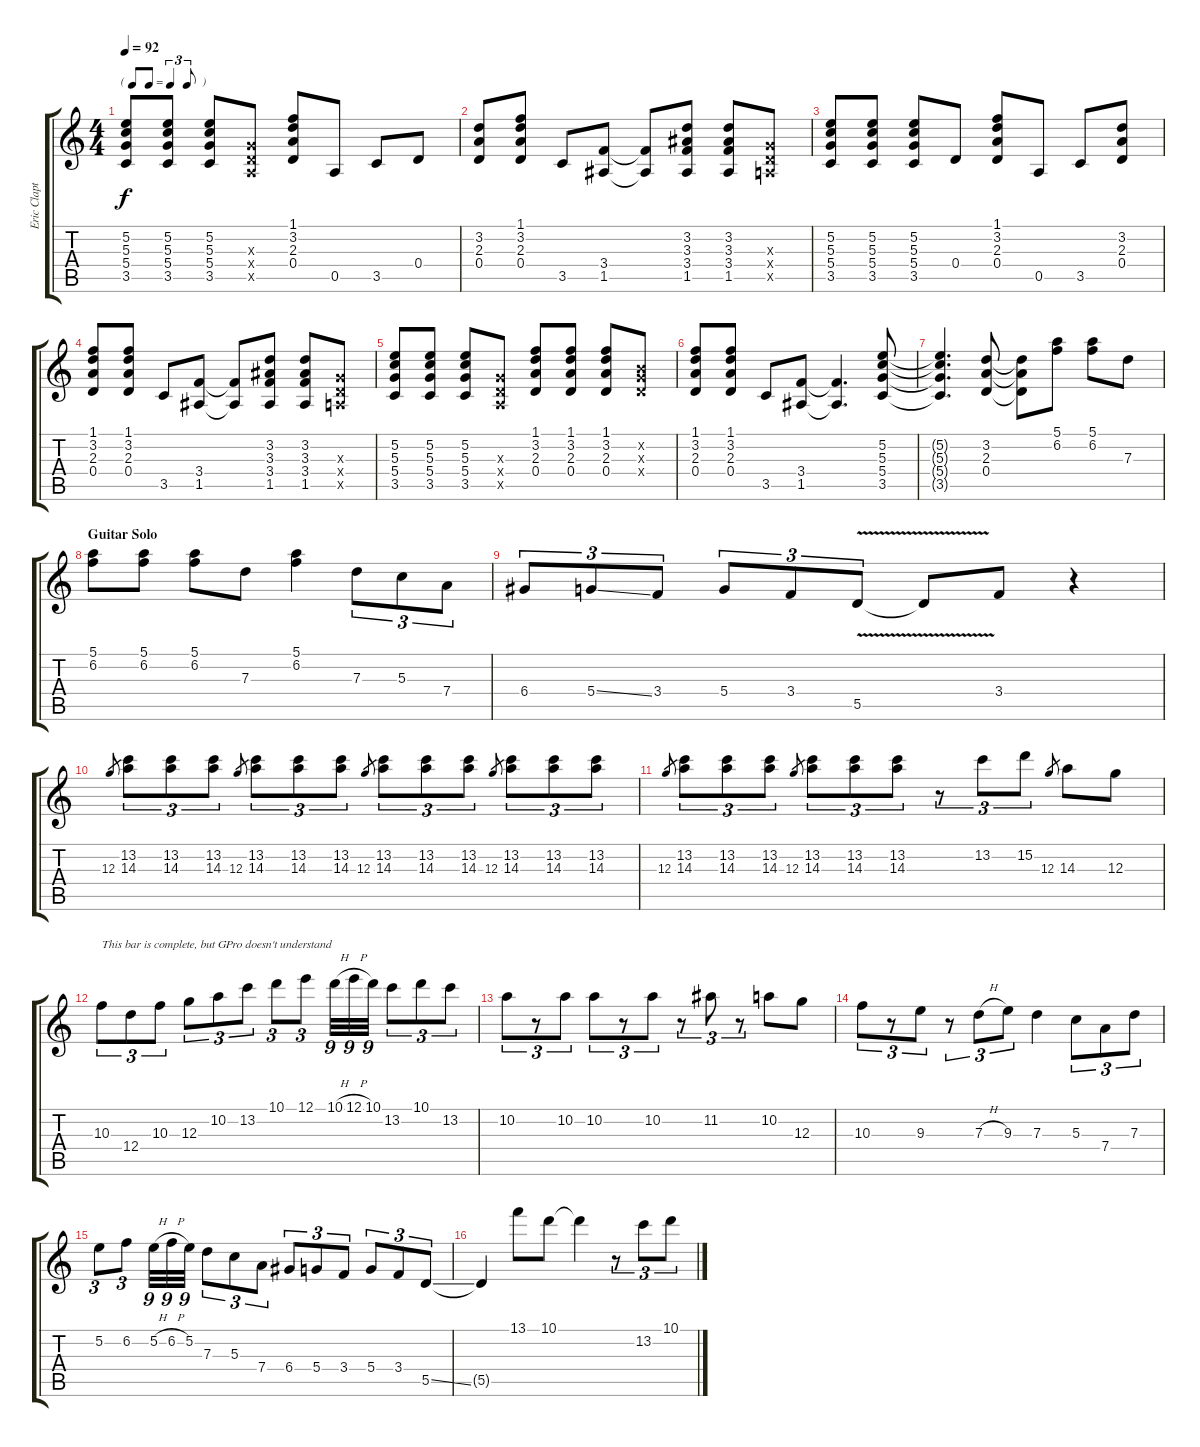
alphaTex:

\track ("Eric Clapton" "Eric Clapt") {instrument acousticguitarsteel}
\staff {score tabs}
\tuning (E4 B3 G3 D3 A2 E2) {hide}
\ts (4 4)
\tf triplet8th
\tempo 92
\clef g2
\ks c
(5.2 5.3 5.4 3.5).8{dy f} (5.2 5.3 5.4 3.5).8 (5.2 5.3 5.4 3.5).8 (0.3{x} 0.4{x} 0.5{x}).8 (1.1 3.2 2.3 0.4).8 0.5.8 3.5.8 0.4.8 |
(3.2 2.3 0.4).8 (1.1 3.2 2.3 0.4).8 3.5.8 (3.4 1.5).8 (3.4{t} 1.5{t}).8 (3.2 3.3 3.4 1.5).8 (3.2 3.3 3.4 1.5).8 (0.3{x} 0.4{x} 0.5{x}).8 |
(5.2 5.3 5.4 3.5).8 (5.2 5.3 5.4 3.5).8 (5.2 5.3 5.4 3.5).8 0.4.8 (1.1 3.2 2.3 0.4).8 0.5.8 3.5.8 (3.2 2.3 0.4).8 |
(1.1 3.2 2.3 0.4).8 (1.1 3.2 2.3 0.4).8 3.5.8 (3.4 1.5).8 (3.4{t} 1.5{t}).8 (3.2 3.3 3.4 1.5).8 (3.2 3.3 3.4 1.5).8 (0.3{x} 0.4{x} 0.5{x}).8 |
(5.2 5.3 5.4 3.5).8 (5.2 5.3 5.4 3.5).8 (5.2 5.3 5.4 3.5).8 (0.3{x} 0.4{x} 0.5{x}).8 (1.1 3.2 2.3 0.4).8 (1.1 3.2 2.3 0.4).8 (1.1 3.2 2.3 0.4).8 (0.2{x} 0.3{x} 0.4{x}).8 |
(1.1 3.2 2.3 0.4).8 (1.1 3.2 2.3 0.4).8 3.5.8 (3.4 1.5).8 (3.4{t} 1.5{t}).4{d} (5.2 5.3 5.4 3.5).8 |
(5.2{t} 5.3{t} 5.4{t} 3.5{t}).4{d} (3.2 2.3 0.4).8 (3.2{t} 2.3{t} 0.4{t}).8 (5.1 6.2).8 (5.1 6.2).8 7.3.8 |
\section ("" "Guitar Solo")
(5.1 6.2).8 (5.1 6.2).8 (5.1 6.2).8 7.3.8 (5.1 6.2).4 7.3.8{tu (3 2)} 5.3.8{tu (3 2)} 7.4.8{tu (3 2)} |
6.4.8{tu (3 2)} 5.4{ss}.8{tu (3 2)} 3.4.8{tu (3 2)} 5.4.8{tu (3 2)} 3.4.8{tu (3 2)} 5.5{v}.8{tu (3 2)} 5.5{t}.8 3.4.8 r.4 |
12.3.8{gr} (13.2 14.3).8{tu (3 2)} (13.2 14.3).8{tu (3 2)} (13.2 14.3).8{tu (3 2)} 12.3.8{gr} (13.2 14.3).8{tu (3 2)} (13.2 14.3).8{tu (3 2)} (13.2 14.3).8{tu (3 2)} 12.3.8{gr} (13.2 14.3).8{tu (3 2)} (13.2 14.3).8{tu (3 2)} (13.2 14.3).8{tu (3 2)} 12.3.8{gr} (13.2 14.3).8{tu (3 2)} (13.2 14.3).8{tu (3 2)} (13.2 14.3).8{tu (3 2)} |
12.3.8{gr} (13.2 14.3).8{tu (3 2)} (13.2 14.3).8{tu (3 2)} (13.2 14.3).8{tu (3 2)} 12.3.8{gr} (13.2 14.3).8{tu (3 2)} (13.2 14.3).8{tu (3 2)} (13.2 14.3).8{tu (3 2)} r.8{tu (3 2)} 13.2.8{tu (3 2)} 15.2.8{tu (3 2)} 12.3.8{gr} 14.3.8 12.3.8 |
10.3.8{tu (3 2) txt "This bar is complete, but GPro doesn't understand"} 12.4.8{tu (3 2)} 10.3.8{tu (3 2)} 12.3.8{tu (3 2)} 10.2.8{tu (3 2)} 13.2.8{tu (3 2)} 10.1.8{tu (3 2)} 12.1.8{tu (3 2)} 10.1{h}.32{tu (9 8)} 12.1{h}.32{tu (9 8)} 10.1.32{tu (9 8)} 13.2.8{tu (3 2)} 10.1.8{tu (3 2)} 13.2.8{tu (3 2)} |
10.2.8{tu (3 2)} r.8{tu (3 2)} 10.2.8{tu (3 2)} 10.2.8{tu (3 2)} r.8{tu (3 2)} 10.2.8{tu (3 2)} r.8{tu (3 2)} 11.2.8{tu (3 2)} r.8{tu (3 2)} 10.2.8 12.3.8 |
10.3.8{tu (3 2)} r.8{tu (3 2)} 9.3.8{tu (3 2)} r.8{tu (3 2)} 7.3{h}.8{tu (3 2)} 9.3.8{tu (3 2)} 7.3.4 5.3.8{tu (3 2)} 7.4.8{tu (3 2)} 7.3.8{tu (3 2)} |
5.2.8{tu (3 2)} 6.2.8{tu (3 2)} 5.2{h}.32{tu (9 8)} 6.2{h}.32{tu (9 8)} 5.2.32{tu (9 8)} 7.3.8{tu (3 2)} 5.3.8{tu (3 2)} 7.4.8{tu (3 2)} 6.4.8{tu (3 2)} 5.4.8{tu (3 2)} 3.4.8{tu (3 2)} 5.4.8{tu (3 2)} 3.4.8{tu (3 2)} 5.5{ss}.8{tu (3 2)} |
5.5{t}.4 13.1.8 10.1.8 10.1{t}.4 r.8{tu (3 2)} 13.2.8{tu (3 2)} 10.1.8{tu (3 2)}
